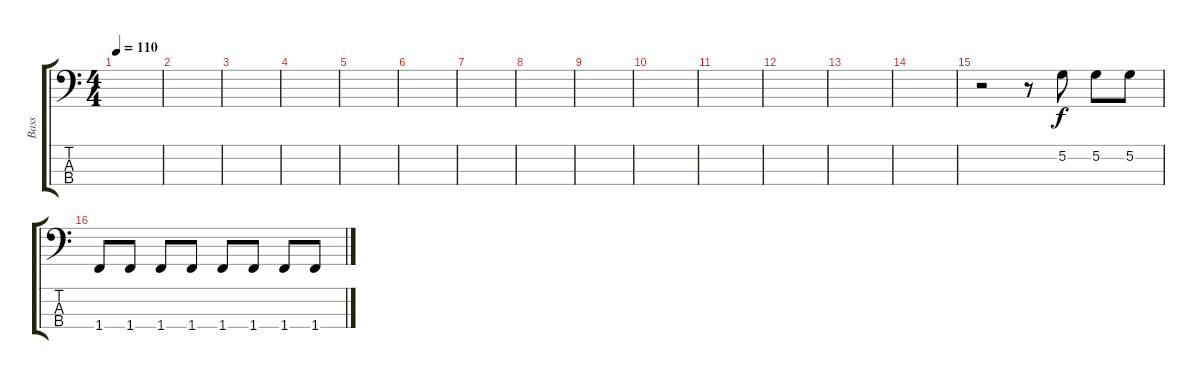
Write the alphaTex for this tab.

\track ("Bass" "Bass") {instrument electricbassfinger}
\staff {score tabs}
\tuning (G2 D2 A1 E1) {hide}
\ts (4 4)
\tempo 110
\clef f4
\ks c
|
|
|
|
|
|
|
|
|
|
|
|
|
|
r.2 r.8 5.2.8 5.2.8 5.2.8 |
1.4.8 1.4.8 1.4.8 1.4.8 1.4.8 1.4.8 1.4.8 1.4.8
